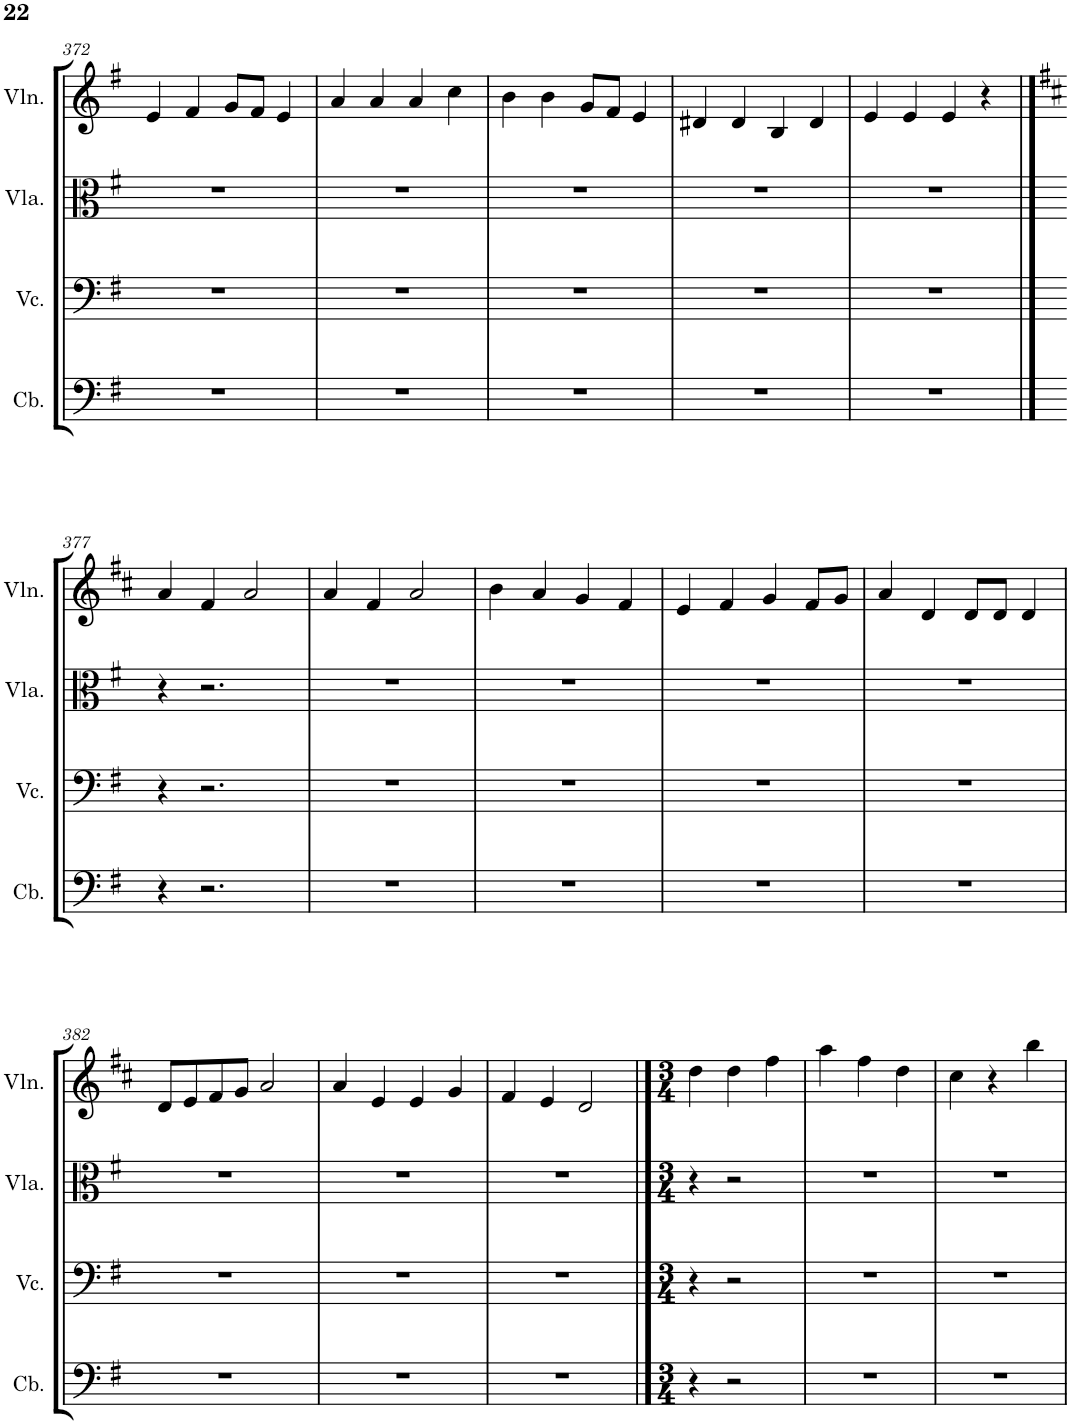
**kern	**kern	**kern	**kern
*part4	*part3	*part2	*part1
*staff4	*staff3	*staff2	*staff1
*I"Contrabass	*I"Violoncello	*I"Viola	*I"Violin
*I'Cb.	*I'Vc.	*I'Vla.	*I'Vln.
!!LO:PB:g=z
*clefF4	*clefF4	*clefC3	*clefG2
*Trd7c12	*	*	*
*k[f#]	*k[f#]	*k[f#]	*k[f#]
*M4/4	*M4/4	*M4/4	*M4/4
=372	=372	=372	=372
1r	1r	1r	4e/
.	.	.	4f#/
.	.	.	8g/L
.	.	.	8f#/J
.	.	.	4e/
=373	=373	=373	=373
1r	1r	1r	4a/
.	.	.	4a/
.	.	.	4a/
.	.	.	4cc\
=374	=374	=374	=374
1r	1r	1r	4b\
.	.	.	4b\
.	.	.	8g/L
.	.	.	8f#/J
.	.	.	4e/
=375	=375	=375	=375
1r	1r	1r	4d#X/
.	.	.	4d#/
.	.	.	4B/
.	.	.	4d#/
=376	=376	=376	=376
1r	1r	1r	4e/
.	.	.	4e/
.	.	.	4e/
.	.	.	4r
!!LO:LB:g=z
==377	==377	==377	==377
*	*	*	*k[f#c#]
4r	4r	4r	4a/
2.r	2.r	2.r	4f#/
.	.	.	2a/
=378	=378	=378	=378
1r	1r	1r	4a/
.	.	.	4f#/
.	.	.	2a/
=379	=379	=379	=379
1r	1r	1r	4b\
.	.	.	4a/
.	.	.	4g/
.	.	.	4f#/
=380	=380	=380	=380
1r	1r	1r	4e/
.	.	.	4f#/
.	.	.	4g/
.	.	.	8f#/L
.	.	.	8g/J
=381	=381	=381	=381
1r	1r	1r	4a/
.	.	.	4d/
.	.	.	8d/L
.	.	.	8d/J
.	.	.	4d/
!!LO:LB:g=z
=382	=382	=382	=382
1r	1r	1r	8d/L
.	.	.	8e/
.	.	.	8f#/
.	.	.	8g/J
.	.	.	2a/
=383	=383	=383	=383
1r	1r	1r	4a/
.	.	.	4e/
.	.	.	4e/
.	.	.	4g/
=384	=384	=384	=384
1r	1r	1r	4f#/
.	.	.	4e/
.	.	.	2d/
==385	==385	==385	==385
*M3/4	*M3/4	*M3/4	*M3/4
4r	4r	4r	4dd\
2r	2r	2r	4dd\
.	.	.	4ff#\
=386	=386	=386	=386
2.r	2.r	2.r	4aa\
.	.	.	4ff#\
.	.	.	4dd\
=387	=387	=387	=387
2.r	2.r	2.r	4cc#\
.	.	.	4r
.	.	.	4bb\
=	=	=	=
*-	*-	*-	*-
